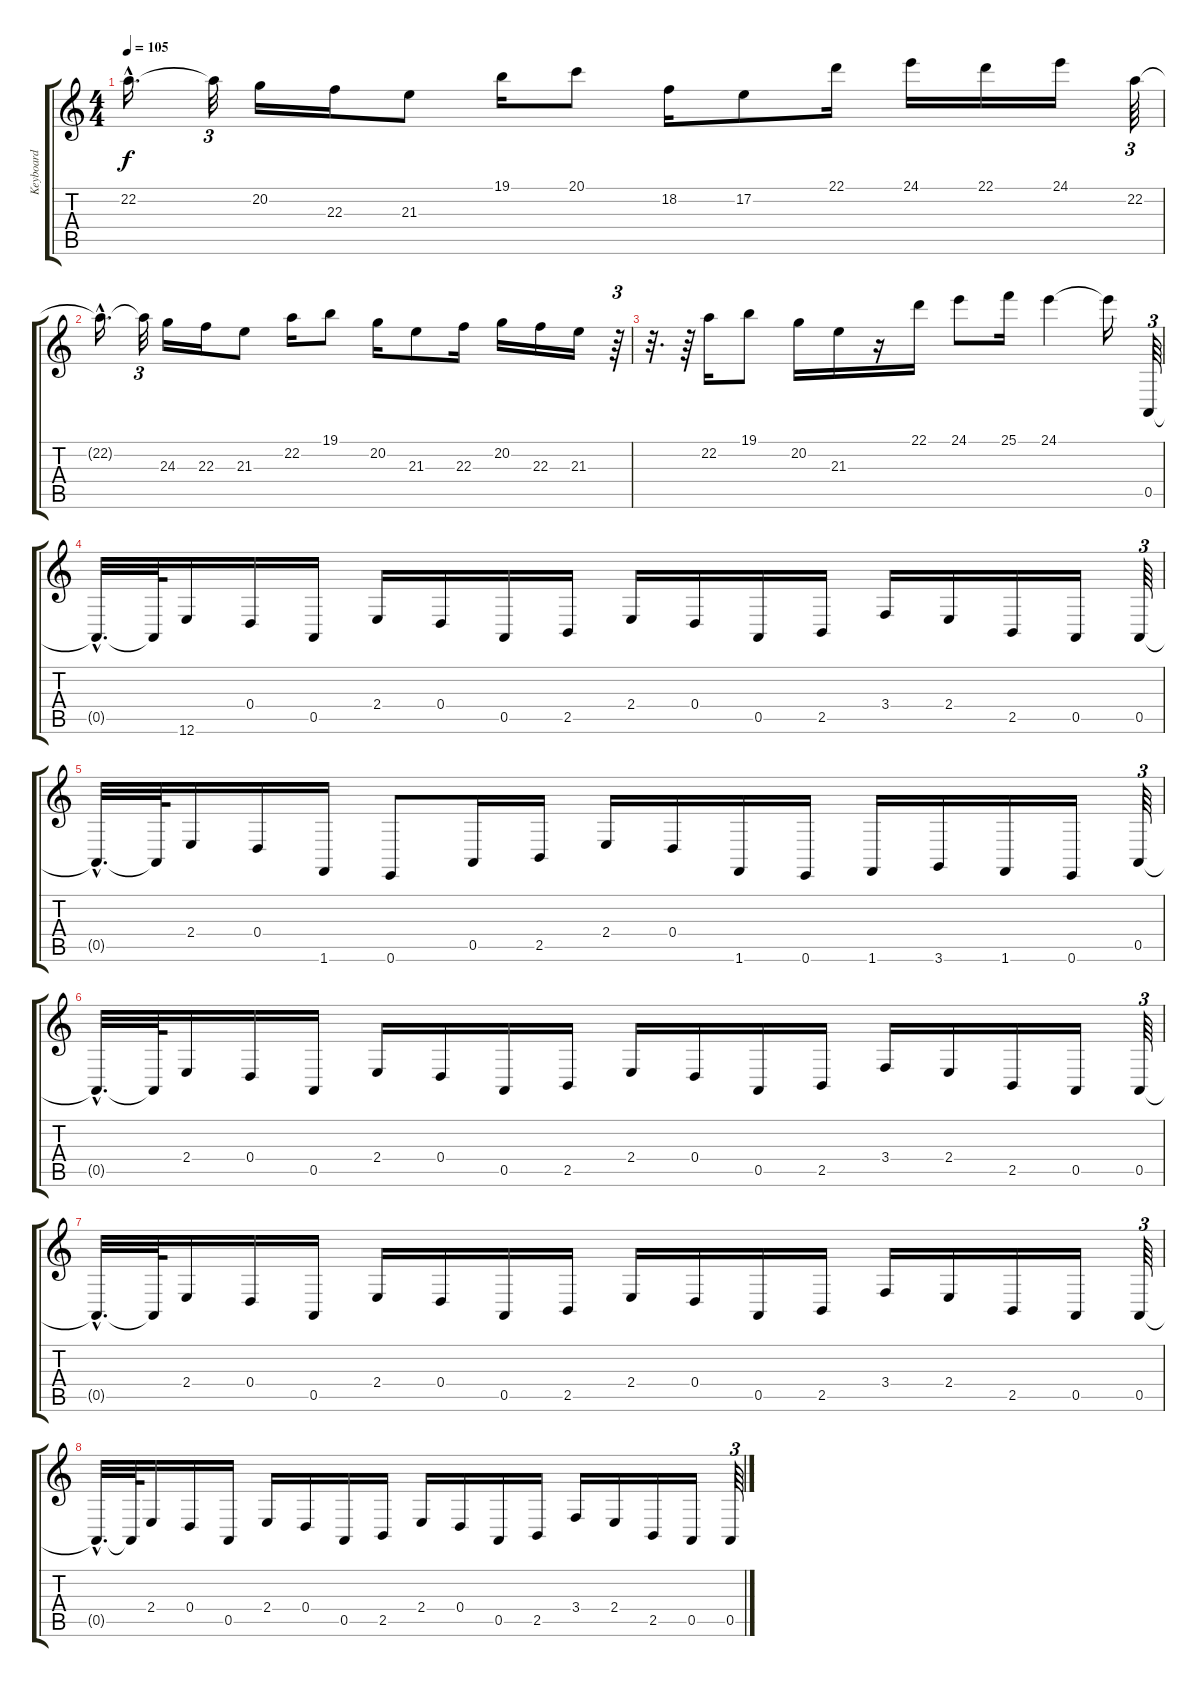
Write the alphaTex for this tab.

\track ("Keyboard" "Keyboard") {instrument pad1newage}
\staff {score tabs}
\tuning (E4 B3 G3 D3 A2 E2) {hide}
\ts (4 4)
\tempo 105
\clef g2
\ks c
22.2{hac t}.16{d dy f} 22.2{t}.32{tu (3 2)} 20.2.16 22.3.16 21.3.8 19.1.16 20.1.8 18.2.16 17.2.8 22.1.16 24.1.16 22.1.16 24.1.16 22.2.64{tu (3 2)} |
22.2{hac t}.16{d} 22.2{t}.32{tu (3 2)} 24.3.16 22.3.16 21.3.8 22.2.16 19.1.8 20.2.16 21.3.8 22.3.16 20.2.16 22.3.16 21.3.16 r.64{tu (3 2)} |
r.32{d} r.64 22.2.16 19.1.8 20.2.16 21.3.16 r.16 22.1.16 24.1.8 25.1.16 24.1.4 24.1{t}.16 0.5.64{tu (3 2) volume 8} |
0.5{hac t}.32{d} 0.5{t}.64 12.6.16 0.4.16 0.5.16 2.4.16 0.4.16 0.5.16 2.5.16 2.4.16 0.4.16 0.5.16 2.5.16 3.4.16 2.4.16 2.5.16 0.5.16 0.5.64{tu (3 2)} |
0.5{hac t}.32{d} 0.5{t}.64 2.4.16 0.4.16 1.6.16 0.6.8 0.5.16 2.5.16 2.4.16 0.4.16 1.6.16 0.6.16 1.6.16 3.6.16 1.6.16 0.6.16 0.5.64{tu (3 2)} |
0.5{hac t}.32{d} 0.5{t}.64 2.4.16 0.4.16 0.5.16 2.4.16 0.4.16 0.5.16 2.5.16 2.4.16 0.4.16 0.5.16 2.5.16 3.4.16 2.4.16 2.5.16 0.5.16 0.5.64{tu (3 2)} |
0.5{hac t}.32{d} 0.5{t}.64 2.4.16 0.4.16 0.5.16 2.4.16 0.4.16 0.5.16 2.5.16 2.4.16 0.4.16 0.5.16 2.5.16 3.4.16 2.4.16 2.5.16 0.5.16 0.5.64{tu (3 2)} |
0.5{hac t}.32{d} 0.5{t}.64 2.4.16 0.4.16 0.5.16 2.4.16 0.4.16 0.5.16 2.5.16 2.4.16 0.4.16 0.5.16 2.5.16 3.4.16 2.4.16 2.5.16 0.5.16 0.5.64{tu (3 2)}
